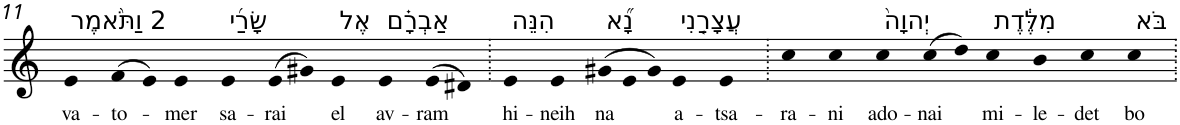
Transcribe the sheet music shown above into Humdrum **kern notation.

**kern	**text
*part1	*part1
*staff1	*staff1
*I"Piano	*
*I'Pno	*
!!LO:PB:g=z
*clefG2	*
*k[]	*
=11	=11
!LO:TX:a:t=2 וַתֹּ֨אמֶר	!
!	!LO:LY:b
4e	va-
!	!LO:LY:b
(>8f	-to-
8e)	.
!	!LO:LY:b
4e	-mer
!LO:TX:a:t=שָׂרַ֜י	!
!	!LO:LY:b
4e	sa-
!	!LO:LY:b
(>8e	-rai
8g#X)	.
!LO:TX:a:t=אֶל	!
!	!LO:LY:b
4e	el
!LO:TX:a:t=אַבְרָ֗ם	!
!	!LO:LY:b
4e	av-
!	!LO:LY:b
(>8e	-ram
8d#X)	.
=12.	=12.
!LO:TX:a:t=הִנֵּה	!
!	!LO:LY:b
4e	hi-
!	!LO:LY:b
4e	-neih
*Xtuplet	*
!LO:TX:a:t=נָ֞א	!
!	!LO:LY:b
(>12g#X	na
12e	.
12g#)	.
!LO:TX:a:t=עֲצָרַ֤נִי	!
!	!LO:LY:b
4e	a-
!	!LO:LY:b
4e	-tsa-
=13.	=13.
!	!LO:LY:b
4cc	-ra-
!	!LO:LY:b
4cc	-ni
!LO:TX:a:t=יְהוָה֙	!
!	!LO:LY:b
4cc	ado-
!	!LO:LY:b
(>8cc	-nai
8dd)	.
!LO:TX:a:t=מִלֶּ֔דֶת	!
!	!LO:LY:b
4cc	mi-
!	!LO:LY:b
4b	-le-
!	!LO:LY:b
4cc	-det
!LO:TX:a:t=בֹּא	!
!	!LO:LY:b
4cc	bo
=.	=.
*-	*-
